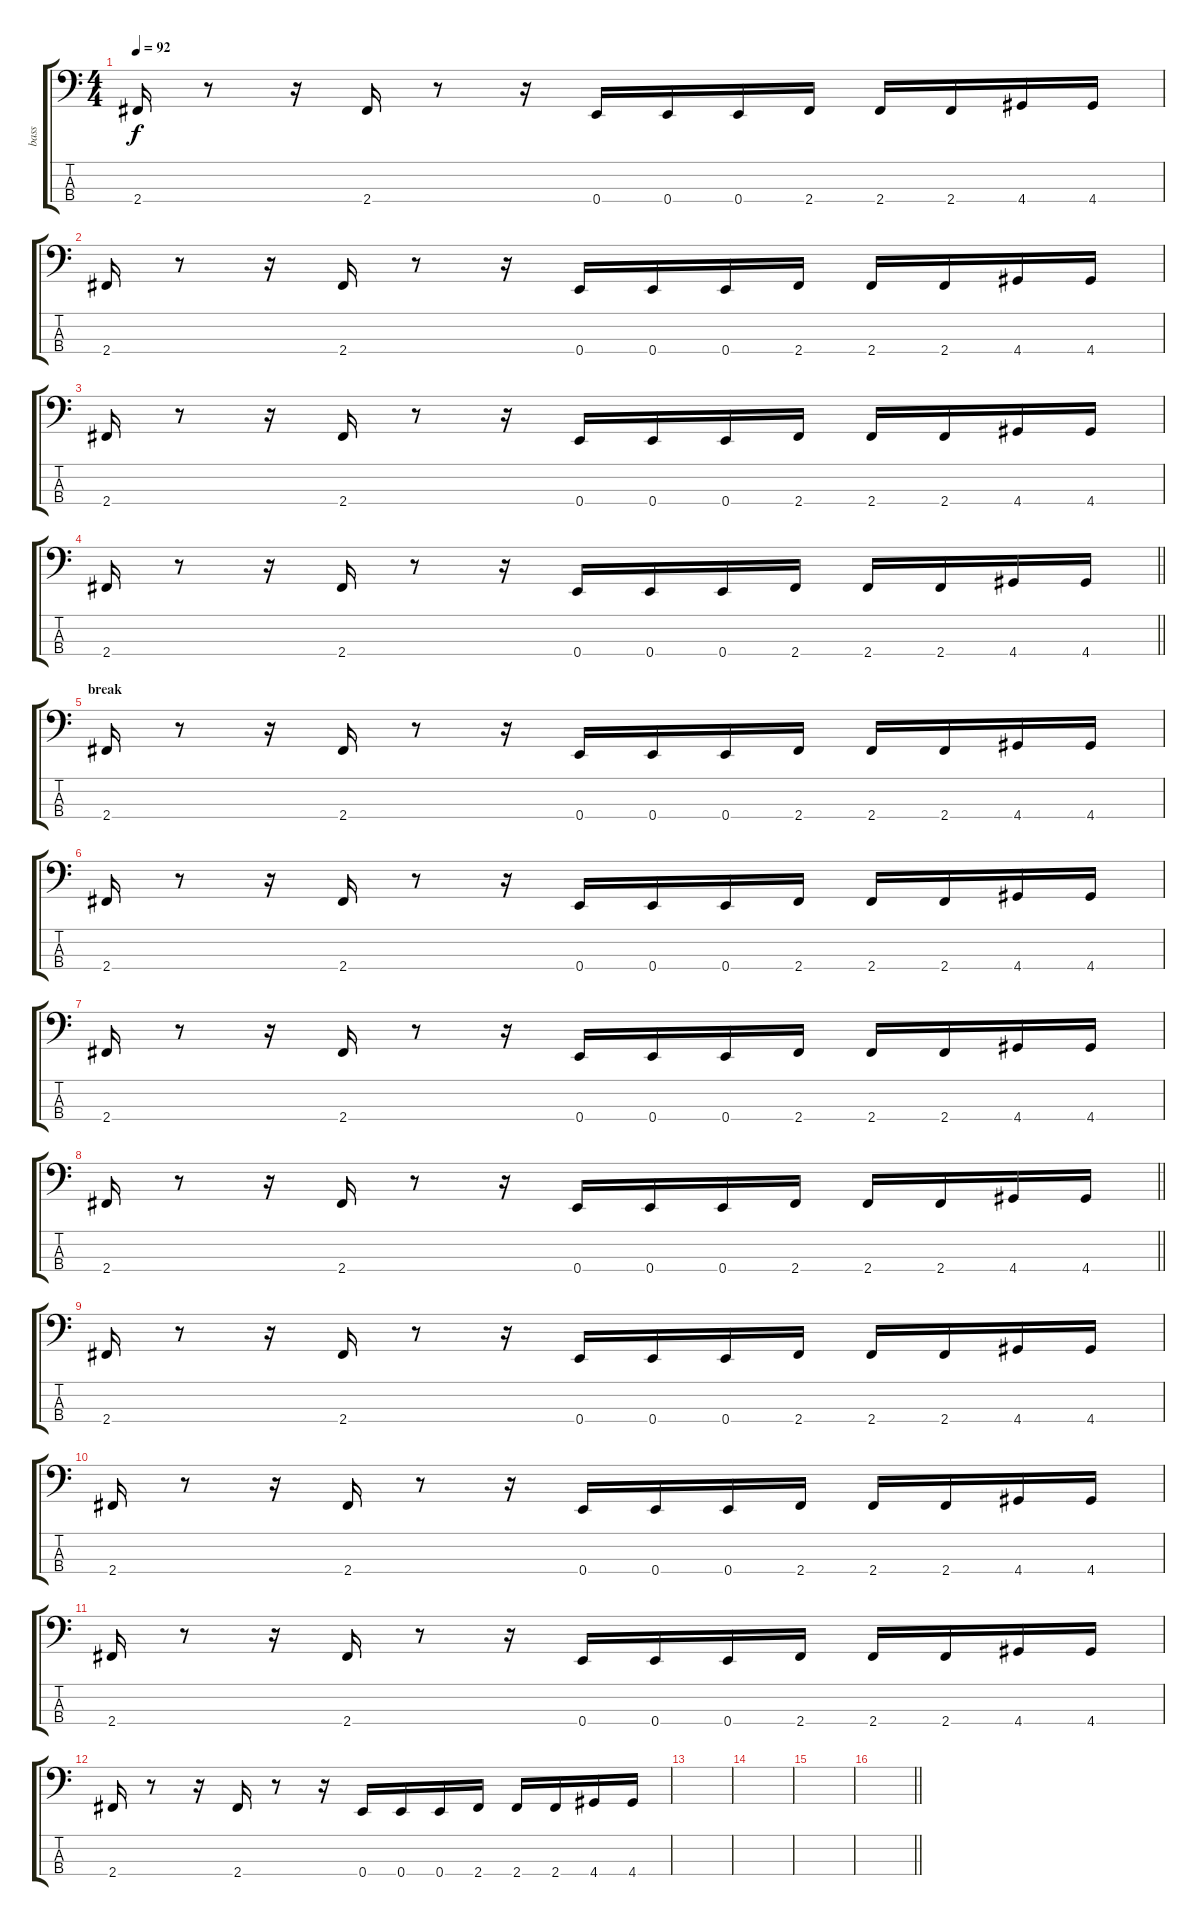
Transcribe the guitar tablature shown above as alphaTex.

\track ("bass" "bass") {instrument fretlessbass}
\staff {score tabs}
\tuning (G2 D2 A1 E1) {hide}
\ts (4 4)
\tempo 92
\clef f4
\ks c
2.4.16{dy f} r.8 r.16 2.4.16 r.8 r.16 0.4.16 0.4.16 0.4.16 2.4.16 2.4.16 2.4.16 4.4.16 4.4.16 |
2.4.16 r.8 r.16 2.4.16 r.8 r.16 0.4.16 0.4.16 0.4.16 2.4.16 2.4.16 2.4.16 4.4.16 4.4.16 |
2.4.16 r.8 r.16 2.4.16 r.8 r.16 0.4.16 0.4.16 0.4.16 2.4.16 2.4.16 2.4.16 4.4.16 4.4.16 |
\barLineRight lightlight
2.4.16 r.8 r.16 2.4.16 r.8 r.16 0.4.16 0.4.16 0.4.16 2.4.16 2.4.16 2.4.16 4.4.16 4.4.16 |
\section ("" "break")
2.4.16 r.8 r.16 2.4.16 r.8 r.16 0.4.16 0.4.16 0.4.16 2.4.16 2.4.16 2.4.16 4.4.16 4.4.16 |
2.4.16 r.8 r.16 2.4.16 r.8 r.16 0.4.16 0.4.16 0.4.16 2.4.16 2.4.16 2.4.16 4.4.16 4.4.16 |
2.4.16 r.8 r.16 2.4.16 r.8 r.16 0.4.16 0.4.16 0.4.16 2.4.16 2.4.16 2.4.16 4.4.16 4.4.16 |
\barLineRight lightlight
2.4.16 r.8 r.16 2.4.16 r.8 r.16 0.4.16 0.4.16 0.4.16 2.4.16 2.4.16 2.4.16 4.4.16 4.4.16 |
2.4.16 r.8 r.16 2.4.16 r.8 r.16 0.4.16 0.4.16 0.4.16 2.4.16 2.4.16 2.4.16 4.4.16 4.4.16 |
2.4.16 r.8 r.16 2.4.16 r.8 r.16 0.4.16 0.4.16 0.4.16 2.4.16 2.4.16 2.4.16 4.4.16 4.4.16 |
2.4.16 r.8 r.16 2.4.16 r.8 r.16 0.4.16 0.4.16 0.4.16 2.4.16 2.4.16 2.4.16 4.4.16 4.4.16 |
2.4.16 r.8 r.16 2.4.16 r.8 r.16 0.4.16 0.4.16 0.4.16 2.4.16 2.4.16 2.4.16 4.4.16 4.4.16 |
|
|
|
\barLineRight lightlight
